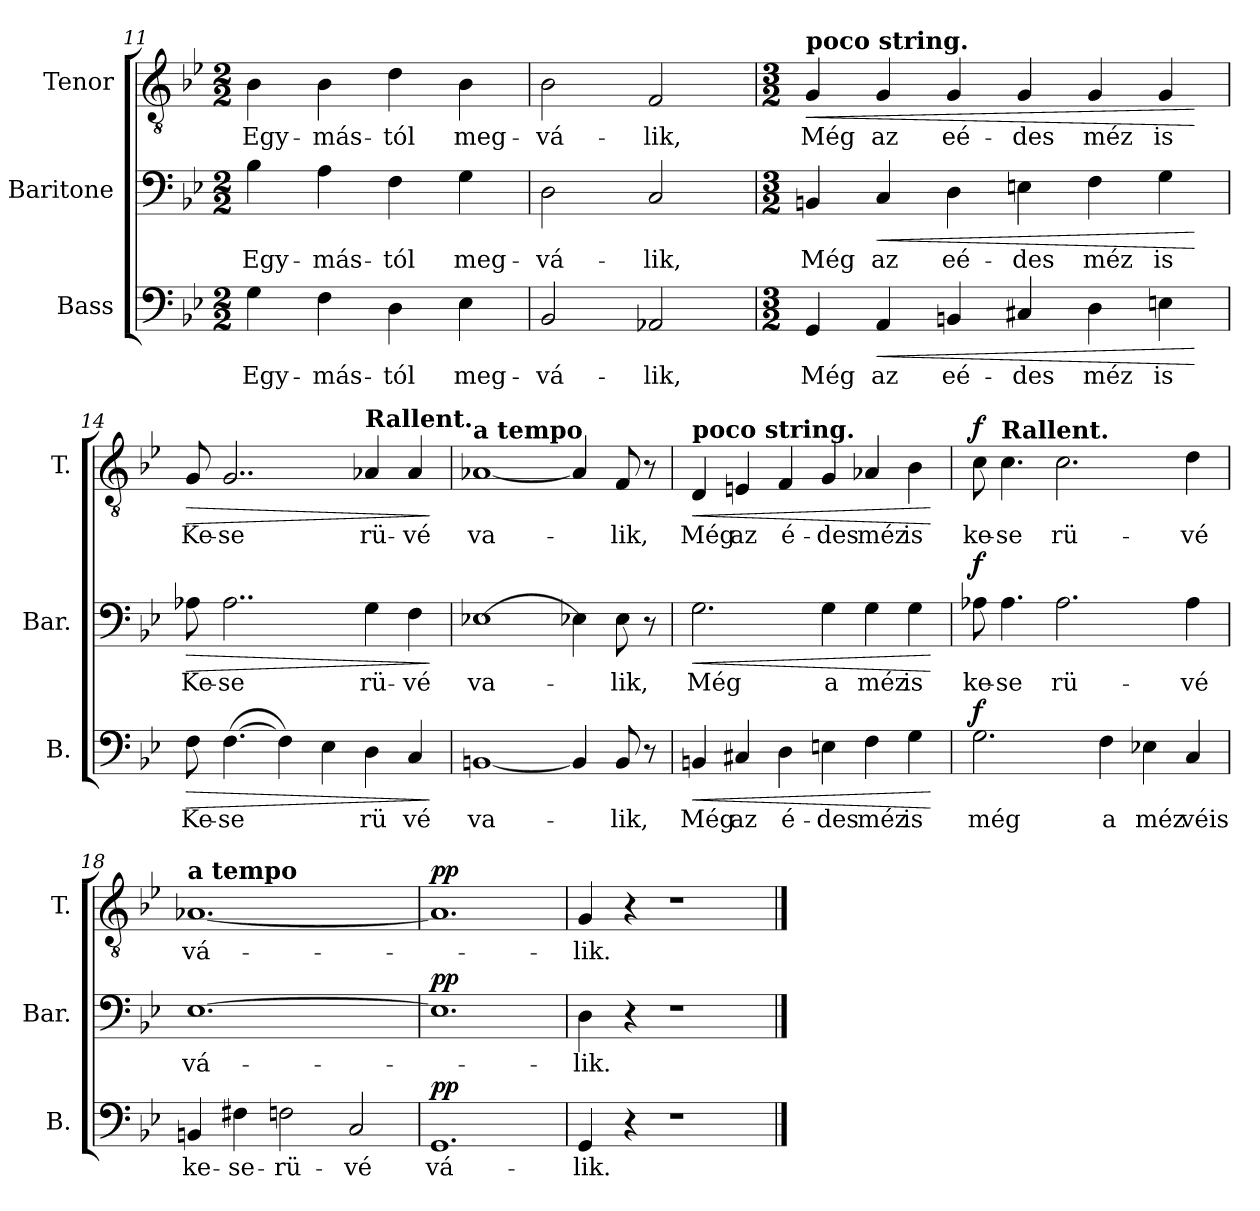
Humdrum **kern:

**kern	**text	**dynam	**kern	**text	**dynam	**kern	**text	**dynam
*part3	*part3	*part3	*part2	*part2	*part2	*part1	*part1	*part1
*staff3	*staff3	*staff3	*staff2	*staff2	*staff2	*staff1	*staff1	*staff1
*I"Bass	*	*	*I"Baritone	*	*	*I"Tenor	*	*
*I'B.	*	*	*I'Bar.	*	*	*I'T.	*	*
*clefF4	*	*	*clefF4	*	*	*clefGv2	*	*
*k[b-e-]	*	*	*k[b-e-]	*	*	*k[b-e-]	*	*
*M2/2	*	*	*M2/2	*	*	*M2/2	*	*
=11	=11	=11	=11	=11	=11	=11	=11	=11
!	!LO:LY:b	!	!	!LO:LY:b	!	!	!LO:LY:b	!
4G\	Egy-	.	4B-\	Egy-	.	4B-\	Egy-	.
!	!LO:LY:b	!	!	!LO:LY:b	!	!	!LO:LY:b	!
4F\	-más-	.	4A\	-más-	.	4B-\	-más-	.
!	!LO:LY:b	!	!	!LO:LY:b	!	!	!LO:LY:b	!
4D\	-tól	.	4F\	-tól	.	4d\	-tól	.
!	!LO:LY:b	!	!	!LO:LY:b	!	!	!LO:LY:b	!
4E-\	meg-	.	4G\	meg-	.	4B-\	meg-	.
=12	=12	=12	=12	=12	=12	=12	=12	=12
!	!LO:LY:b	!	!	!LO:LY:b	!	!	!LO:LY:b	!
2BB-/	-vá-	.	2D\	-vá-	.	2B-\	-vá-	.
!	!LO:LY:b	!	!	!LO:LY:b	!	!	!LO:LY:b	!
2AA-X/	-lik,	.	2C/	-lik,	.	2F/	-lik,	.
=13	=13	=13	=13	=13	=13	=13	=13	=13
*M3/2	*	*	*M3/2	*	*	*M3/2	*	*
!	!	!	!	!	!	!LO:TX:a:B:t=poco string.	!	!
!	!LO:LY:b	!	!	!LO:LY:b	!	!	!LO:LY:b	!LO:HP:b
4GG/	Még	.	4BBn/	Még	.	4G/	Még	<
!	!LO:LY:b	!LO:HP:b	!	!LO:LY:b	!LO:HP:b	!	!LO:LY:b	!
4AA/	az	<	4C/	az	<	4G/	az	.
!	!LO:LY:b	!	!	!LO:LY:b	!	!	!LO:LY:b	!
4BBn/	eé-	.	4D\	eé-	.	4G/	eé-	.
!	!LO:LY:b	!	!	!LO:LY:b	!	!	!LO:LY:b	!
4C#X/	-des	.	4En\	-des	.	4G/	-des	.
!	!LO:LY:b	!	!	!LO:LY:b	!	!	!LO:LY:b	!
4D\	méz	.	4F\	méz	.	4G/	méz	.
!	!LO:LY:b	!	!	!LO:LY:b	!	!	!LO:LY:b	!
4En\	is	.	4G\	is	.	4G/	is	.
.	.	[	.	.	[	.	.	[
!!LO:LB:g=z
=14	=14	=14	=14	=14	=14	=14	=14	=14
!	!LO:LY:b	!LO:HP:b	!	!LO:LY:b	!LO:HP:b	!	!LO:LY:b	!LO:HP:b
8F\	Ke-	>	8A-X\	Ke-	>	8G/	Ke-	>
!	!LO:LY:b	!	!	!LO:LY:b	!	!	!LO:LY:b	!
(<[4.F\	-se	.	2..A-\	-se	.	2..G/	-se	.
4F\])	.	.	.	.	.	.	.	.
4E-\	.	.	.	.	.	.	.	.
!	!	!	!	!	!	!LO:TX:a:B:t=Rallent.	!	!
!	!LO:LY:b	!	!	!LO:LY:b	!	!	!LO:LY:b	!
4D\	rü	.	4G\	rü-	.	4A-X/	rü-	.
!	!LO:LY:b	!	!	!LO:LY:b	!	!	!LO:LY:b	!
4C/	-vé	.	4F\	-vé	.	4A-/	-vé	.
.	.	]	.	.	]	.	.	]
=15	=15	=15	=15	=15	=15	=15	=15	=15
!	!	!	!	!	!	!LO:TX:a:B:t=a tempo	!	!
!	!LO:LY:b	!	!	!LO:LY:b	!	!	!LO:LY:b	!
[1BBn	va-	.	[1E-X	va-	.	[1A-X	va-	.
4BB/]	.	.	4E-X\]	.	.	4A-/]	.	.
!	!LO:LY:b	!	!	!LO:LY:b	!	!	!LO:LY:b	!
8BB/	-lik,	.	8E-\	-lik,	.	8F/	-lik,	.
8r	.	.	8r	.	.	8r	.	.
=16	=16	=16	=16	=16	=16	=16	=16	=16
!	!	!	!	!	!	!LO:TX:a:B:t=poco string.	!	!
!	!LO:LY:b	!LO:HP:b	!	!LO:LY:b	!LO:HP:b	!	!LO:LY:b	!LO:HP:b
4BBn/	Még	<	2.G\	Még	<	4D/	Még	<
!	!LO:LY:b	!	!	!	!	!	!LO:LY:b	!
4C#X/	az	.	.	.	.	4En/	az	.
!	!LO:LY:b	!	!	!	!	!	!LO:LY:b	!
4D\	é-	.	.	.	.	4F/	é-	.
!	!LO:LY:b	!	!	!LO:LY:b	!	!	!LO:LY:b	!
4En\	-des	.	4G\	a	.	4G/	-des	.
!	!LO:LY:b	!	!	!LO:LY:b	!	!	!LO:LY:b	!
4F\	méz	.	4G\	méz	.	4A-X/	méz	.
!	!LO:LY:b	!	!	!LO:LY:b	!	!	!LO:LY:b	!
4G\	is	.	4G\	is	.	4B-\	is	.
.	.	[	.	.	[	.	.	[
=17	=17	=17	=17	=17	=17	=17	=17	=17
!	!LO:LY:b	!LO:DY:a	!	!LO:LY:b	!LO:DY:a	!	!LO:LY:b	!LO:DY:a
2.G\	még	f	8A-X\	ke-	f	8c\	ke-	f
!	!	!	!	!	!	!LO:TX:a:B:t=Rallent.	!	!
!	!	!	!	!LO:LY:b	!	!	!LO:LY:b	!
.	.	.	4.A-\	-se	.	4.c\	-se	.
!	!	!	!	!LO:LY:b	!	!	!LO:LY:b	!
.	.	.	2.A-\	rü-	.	2.c\	rü-	.
!	!LO:LY:b	!	!	!	!	!	!	!
4F\	a	.	.	.	.	.	.	.
!	!LO:LY:b	!	!	!	!	!	!	!
4E-X\	méz	.	.	.	.	.	.	.
!	!LO:LY:b	!	!	!LO:LY:b	!	!	!LO:LY:b	!
4C/	véis	.	4A-\	-vé	.	4d\	-vé	.
=18	=18	=18	=18	=18	=18	=18	=18	=18
!	!	!	!	!	!	!LO:TX:a:B:t=a tempo	!	!
!	!LO:LY:b	!	!	!LO:LY:b	!	!	!LO:LY:b	!
4BBn/	ke-	.	[1.E-	vá-	.	[1.A-X	vá-	.
!	!LO:LY:b	!	!	!	!	!	!	!
4F#X\	-se-	.	.	.	.	.	.	.
!	!LO:LY:b	!	!	!	!	!	!	!
2Fn\	-rü-	.	.	.	.	.	.	.
!	!LO:LY:b	!	!	!	!	!	!	!
2C/	-vé	.	.	.	.	.	.	.
=19	=19	=19	=19	=19	=19	=19	=19	=19
!	!LO:LY:b	!LO:DY:a	!	!	!LO:DY:a	!	!	!LO:DY:a
1.GG	vá-	pp	1.E-]	.	pp	1.A-]	.	pp
=20	=20	=20	=20	=20	=20	=20	=20	=20
!	!LO:LY:b	!	!	!LO:LY:b	!	!	!LO:LY:b	!
4GG/	-lik.	.	4D\	-lik.	.	4G/	-lik.	.
4r	.	.	4r	.	.	4r	.	.
1r	.	.	1r	.	.	1r	.	.
==	==	==	==	==	==	==	==	==
*-	*-	*-	*-	*-	*-	*-	*-	*-
